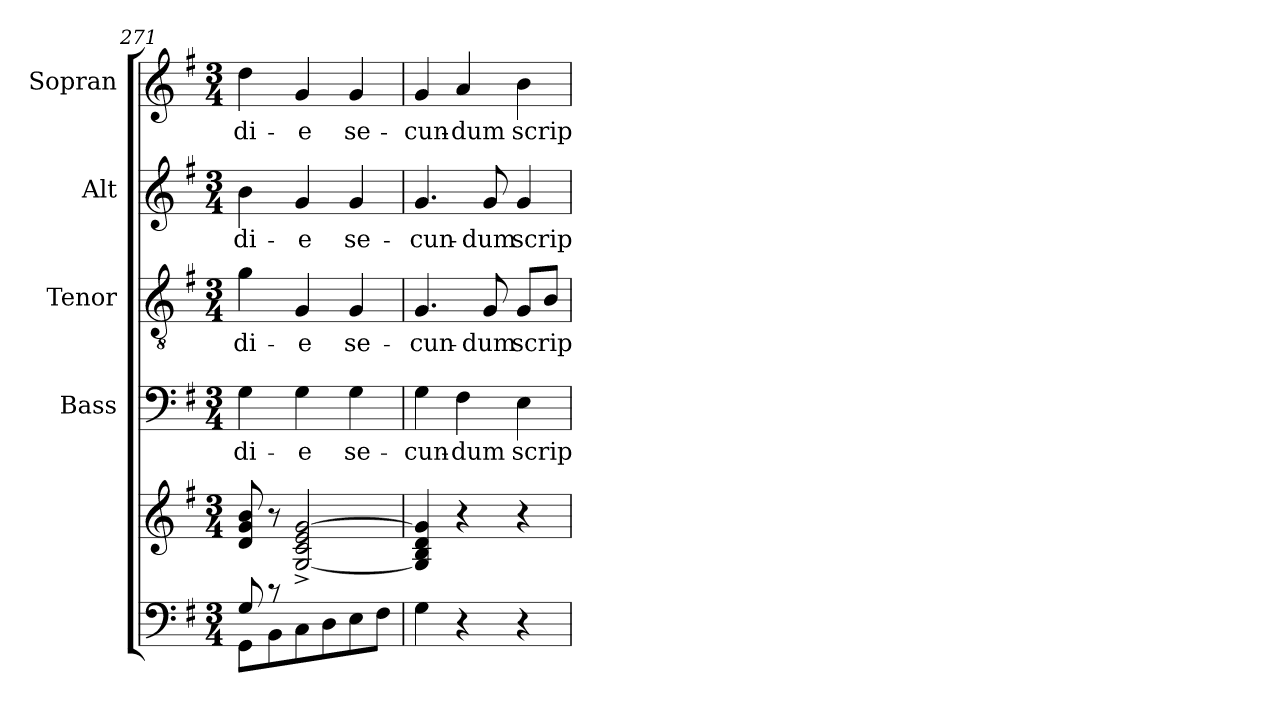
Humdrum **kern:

**kern	**kern	**kern	**text	**kern	**text	**kern	**text	**kern	**text
*part5	*part5	*part4	*part4	*part3	*part3	*part2	*part2	*part1	*part1
*staff6	*staff5	*staff4	*staff4	*staff3	*staff3	*staff2	*staff2	*staff1	*staff1
*	*	*I"Bass	*	*I"Tenor	*	*I"Alt	*	*I"Sopran	*
*	*	*I'B.	*	*I'T.	*	*I'A.	*	*I'S.	*
*clefF4	*clefG2	*clefF4	*	*clefGv2	*	*clefG2	*	*clefG2	*
*k[f#]	*k[f#]	*k[f#]	*	*k[f#]	*	*k[f#]	*	*k[f#]	*
*G:	*G:	*G:	*	*G:	*	*G:	*	*G:	*
*M3/4	*M3/4	*M3/4	*	*M3/4	*	*M3/4	*	*M3/4	*
=271	=271	=271	=271	=271	=271	=271	=271	=271	=271
*^	*	*	*	*	*	*	*	*	*
!	!	!	!	!LO:LY:b	!	!LO:LY:b	!	!LO:LY:b	!	!LO:LY:b
8G/	8GG\L	8d/ 8g/ 8b/	4G\	di-	4g\	di-	4b\	di-	4dd\	di-
8rB	8BB\	8r	.	.	.	.	.	.	.	.
!	!	!	!	!LO:LY:b	!	!LO:LY:b	!	!LO:LY:b	!	!LO:LY:b
2ryy	8C\	[2G/^> 2c/^> 2e/^> [2g/^>	4G\	-e	4G/	-e	4g/	-e	4g/	-e
.	8D\	.	.	.	.	.	.	.	.	.
!	!	!	!	!LO:LY:b	!	!LO:LY:b	!	!LO:LY:b	!	!LO:LY:b
.	8E\	.	4G\	se-	4G/	se-	4g/	se-	4g/	se-
.	8F#\J	.	.	.	.	.	.	.	.	.
=272	=272	=272	=272	=272	=272	=272	=272	=272	=272	=272
!	!	!	!	!LO:LY:b	!	!LO:LY:b	!	!LO:LY:b	!	!LO:LY:b
*v	*v	*	*	*	*	*	*	*	*	*
4G\	4G/] 4B/ 4d/ 4g/]	4G\	-cun-	4.G/	-cun-	4.g/	-cun-	4g/	-cun-
!	!	!	!LO:LY:b	!	!	!	!	!	!LO:LY:b
4r	4r	4F#\	-dum	.	.	.	.	4a/	-dum
!	!	!	!	!	!LO:LY:b	!	!LO:LY:b	!	!
.	.	.	.	8G/	-dum	8g/	-dum	.	.
!	!	!	!LO:LY:b	!	!LO:LY:b	!	!LO:LY:b	!	!LO:LY:b
4r	4r	4E\	scrip-	8G/L	scrip-	4g/	scrip-	4b\	scrip-
.	.	.	.	8B/J	.	.	.	.	.
=	=	=	=	=	=	=	=	=	=
*-	*-	*-	*-	*-	*-	*-	*-	*-	*-
